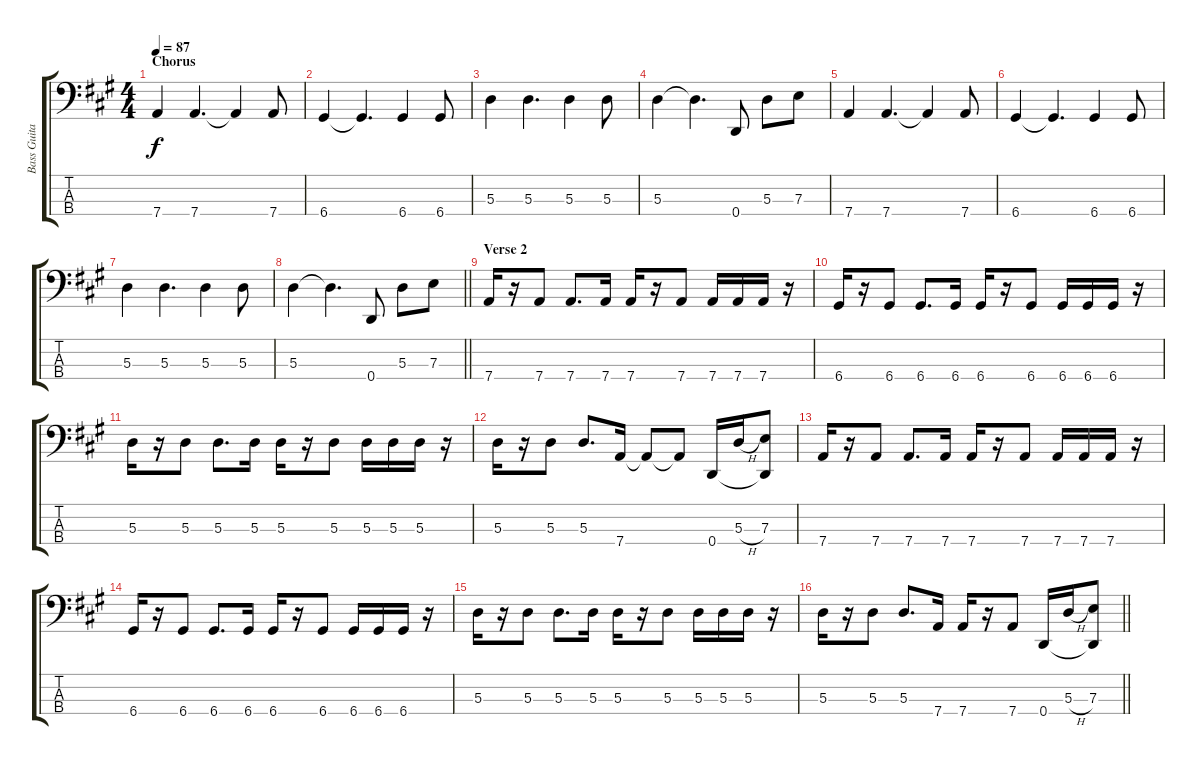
\track ("Bass Guitar" "Bass Guita") {instrument electricbassfinger}
\staff {score tabs}
\tuning (G2 D2 A1 D1) {hide}
\ts (4 4)
\section ("" "Chorus")
\tempo 87
\clef f4
\ks a
7.4.4{dy f} 7.4.4{d} 7.4{t}.4 7.4.8 |
6.4.4 6.4{t}.4{d} 6.4.4 6.4.8 |
5.3.4 5.3.4{d} 5.3.4 5.3.8 |
5.3.4 5.3{t}.4{d} 0.4.8 5.3.8 7.3.8 |
7.4.4 7.4.4{d} 7.4{t}.4 7.4.8 |
6.4.4 6.4{t}.4{d} 6.4.4 6.4.8 |
5.3.4 5.3.4{d} 5.3.4 5.3.8 |
\barLineRight lightlight
5.3.4 5.3{t}.4{d} 0.4.8 5.3.8 7.3.8 |
\section ("" "Verse 2")
7.4.16 r.16 7.4.8 7.4.8{d} 7.4.16 7.4.16 r.16 7.4.8 7.4.16 7.4.16 7.4.16 r.16 |
6.4.16 r.16 6.4.8 6.4.8{d} 6.4.16 6.4.16 r.16 6.4.8 6.4.16 6.4.16 6.4.16 r.16 |
5.3.16 r.16 5.3.8 5.3.8{d} 5.3.16 5.3.16 r.16 5.3.8 5.3.16 5.3.16 5.3.16 r.16 |
5.3.16 r.16 5.3.8 5.3.8{d} 7.4.16 7.4{t}.8 7.4{t}.8 0.4.16 5.3{h}.16 (7.3 0.4{t}).8 |
7.4.16 r.16 7.4.8 7.4.8{d} 7.4.16 7.4.16 r.16 7.4.8 7.4.16 7.4.16 7.4.16 r.16 |
6.4.16 r.16 6.4.8 6.4.8{d} 6.4.16 6.4.16 r.16 6.4.8 6.4.16 6.4.16 6.4.16 r.16 |
5.3.16 r.16 5.3.8 5.3.8{d} 5.3.16 5.3.16 r.16 5.3.8 5.3.16 5.3.16 5.3.16 r.16 |
\barLineRight lightlight
5.3.16 r.16 5.3.8 5.3.8{d} 7.4.16 7.4.16 r.16 7.4.8 0.4.16 5.3{h}.16 (7.3 0.4{t}).8
